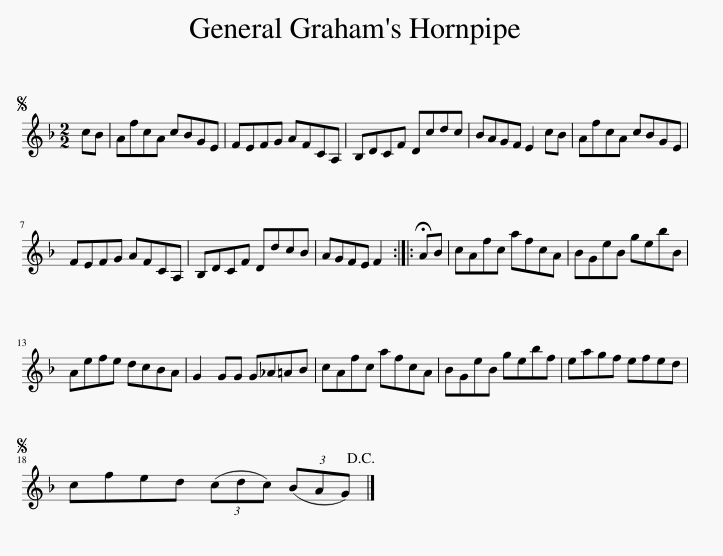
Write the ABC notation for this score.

X:1
L:1/8
M:2/2
I:linebreak $
K:F
V:1 treble
V:1
S cB | AfcA cBGE | FEFG AFCA, | B,DCF Dcdc | BAGF E2 cB | %5
 AfcA cBGE |$ FEFG AFCA, | B,DCF DdcB | AGFE F2 :: !fermata!AB | %10
 cAfc afcA | BGeB gebB |$ Aefe dcBA | G2 GG G_A=AB | cAfc afcA | %15
 BGeB gebf | eagf efed |$S cfed (3(cdc) (3(BAG)!D.C.! |] %18
